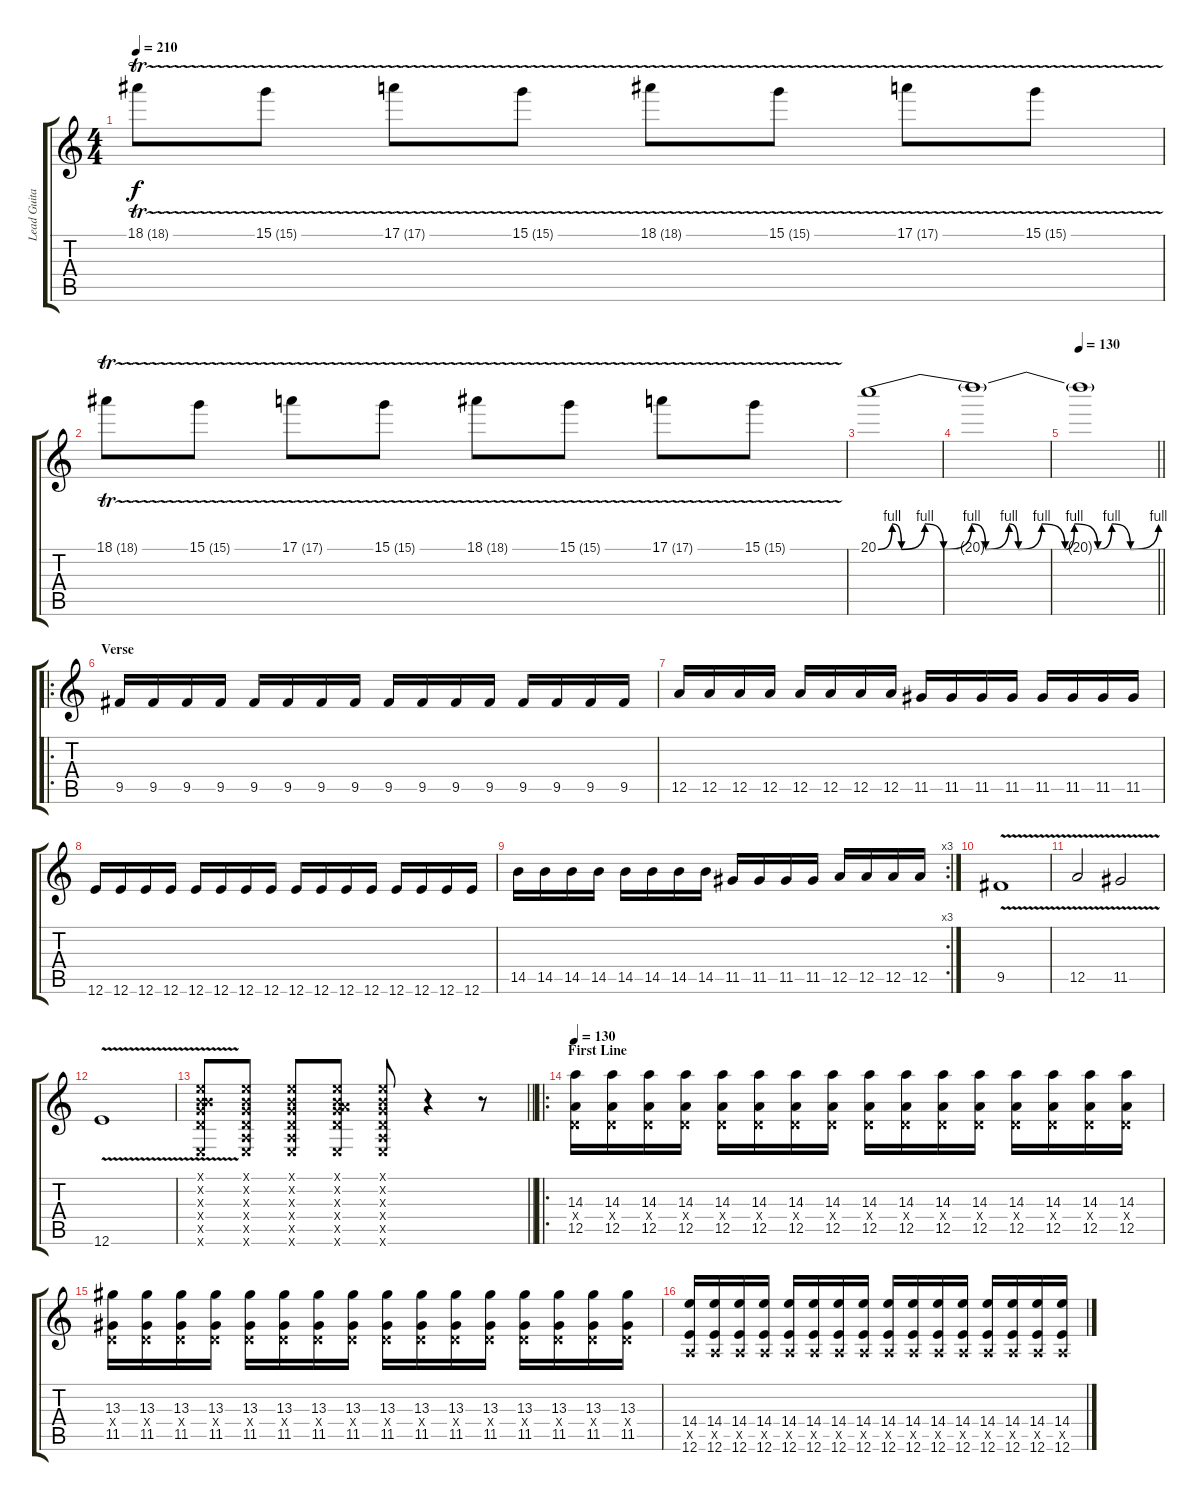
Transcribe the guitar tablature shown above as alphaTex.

\track ("Lead Guitar" "Lead Guita") {instrument acousticguitarsteel}
\staff {score tabs}
\tuning (E4 B3 G3 D3 A2 E2) {hide}
\ts (4 4)
\tempo 210
\clef g2
\ks c
18.1{tr (18 16)}.8{dy f} 15.1{tr (15 16)}.8 17.1{tr (17 16)}.8 15.1{tr (15 16)}.8 18.1{tr (18 16)}.8 15.1{tr (15 16)}.8 17.1{tr (17 16)}.8 15.1{tr (15 16)}.8 |
18.1{tr (18 16)}.8 15.1{tr (15 16)}.8 17.1{tr (17 16)}.8 15.1{tr (15 16)}.8 18.1{tr (18 16)}.8 15.1{tr (15 16)}.8 17.1{tr (17 16)}.8 15.1{tr (15 16)}.8 |
20.1{be (custom 0 0 3 4 5 0 10 4 14 0 20 4 23 0 28 4 30 0 35 4 40 0 42 4 47 0 50 4 54 0 60 4)}.1 |
20.1{t}.1 |
\tempo 130
\barLineRight lightlight
20.1{t}.1 |
\ro
\section ("" "Verse")
9.5.16{volume 13 instrument electricguitarmuted} 9.5.16 9.5.16 9.5.16 9.5.16 9.5.16 9.5.16 9.5.16 9.5.16 9.5.16 9.5.16 9.5.16 9.5.16 9.5.16 9.5.16 9.5.16 |
12.5.16 12.5.16 12.5.16 12.5.16 12.5.16 12.5.16 12.5.16 12.5.16 11.5.16 11.5.16 11.5.16 11.5.16 11.5.16 11.5.16 11.5.16 11.5.16 |
12.6.16 12.6.16 12.6.16 12.6.16 12.6.16 12.6.16 12.6.16 12.6.16 12.6.16 12.6.16 12.6.16 12.6.16 12.6.16 12.6.16 12.6.16 12.6.16 |
\rc 3
14.5.16 14.5.16 14.5.16 14.5.16 14.5.16 14.5.16 14.5.16 14.5.16 11.5.16 11.5.16 11.5.16 11.5.16 12.5.16 12.5.16 12.5.16 12.5.16 |
9.5{v}.1 |
12.5{v}.2 11.5{v}.2 |
12.6{v}.1 |
\barLineRight lightlight
(0.1{x} 0.2{x} 0.3{x} 0.4{x} 14.5{v x} 0.6{x}).8 (0.1{x} 0.2{x} 0.3{x} 0.4{x} 0.5{x} 0.6{x}).8 (0.1{x} 0.2{x} 0.3{x} 0.4{x} 0.5{x} 0.6{x}).8 (0.1{x} 0.2{x} 0.3{x} 0.4{x} 12.5{x} 0.6{x}).8 (0.1{x} 0.2{x} 0.3{x} 0.4{x} 0.5{x} 0.6{x}).8 r.4 r.8 |
\ro
\section ("" "First Line")
\tempo 130
(14.3 0.4{x} 12.5).16{volume 13 instrument distortionguitar} (14.3 0.4{x} 12.5).16 (14.3 0.4{x} 12.5).16 (14.3 0.4{x} 12.5).16 (14.3 0.4{x} 12.5).16 (14.3 0.4{x} 12.5).16 (14.3 0.4{x} 12.5).16 (14.3 0.4{x} 12.5).16 (14.3 0.4{x} 12.5).16 (14.3 0.4{x} 12.5).16 (14.3 0.4{x} 12.5).16 (14.3 0.4{x} 12.5).16 (14.3 0.4{x} 12.5).16 (14.3 0.4{x} 12.5).16 (14.3 0.4{x} 12.5).16 (14.3 0.4{x} 12.5).16 |
(13.3 0.4{x} 11.5).16 (13.3 0.4{x} 11.5).16 (13.3 0.4{x} 11.5).16 (13.3 0.4{x} 11.5).16 (13.3 0.4{x} 11.5).16 (13.3 0.4{x} 11.5).16 (13.3 0.4{x} 11.5).16 (13.3 0.4{x} 11.5).16 (13.3 0.4{x} 11.5).16 (13.3 0.4{x} 11.5).16 (13.3 0.4{x} 11.5).16 (13.3 0.4{x} 11.5).16 (13.3 0.4{x} 11.5).16 (13.3 0.4{x} 11.5).16 (13.3 0.4{x} 11.5).16 (13.3 0.4{x} 11.5).16 |
(14.4 0.5{x} 12.6).16 (14.4 0.5{x} 12.6).16 (14.4 0.5{x} 12.6).16 (14.4 0.5{x} 12.6).16 (14.4 0.5{x} 12.6).16 (14.4 0.5{x} 12.6).16 (14.4 0.5{x} 12.6).16 (14.4 0.5{x} 12.6).16 (14.4 0.5{x} 12.6).16 (14.4 0.5{x} 12.6).16 (14.4 0.5{x} 12.6).16 (14.4 0.5{x} 12.6).16 (14.4 0.5{x} 12.6).16 (14.4 0.5{x} 12.6).16 (14.4 0.5{x} 12.6).16 (14.4 0.5{x} 12.6).16
